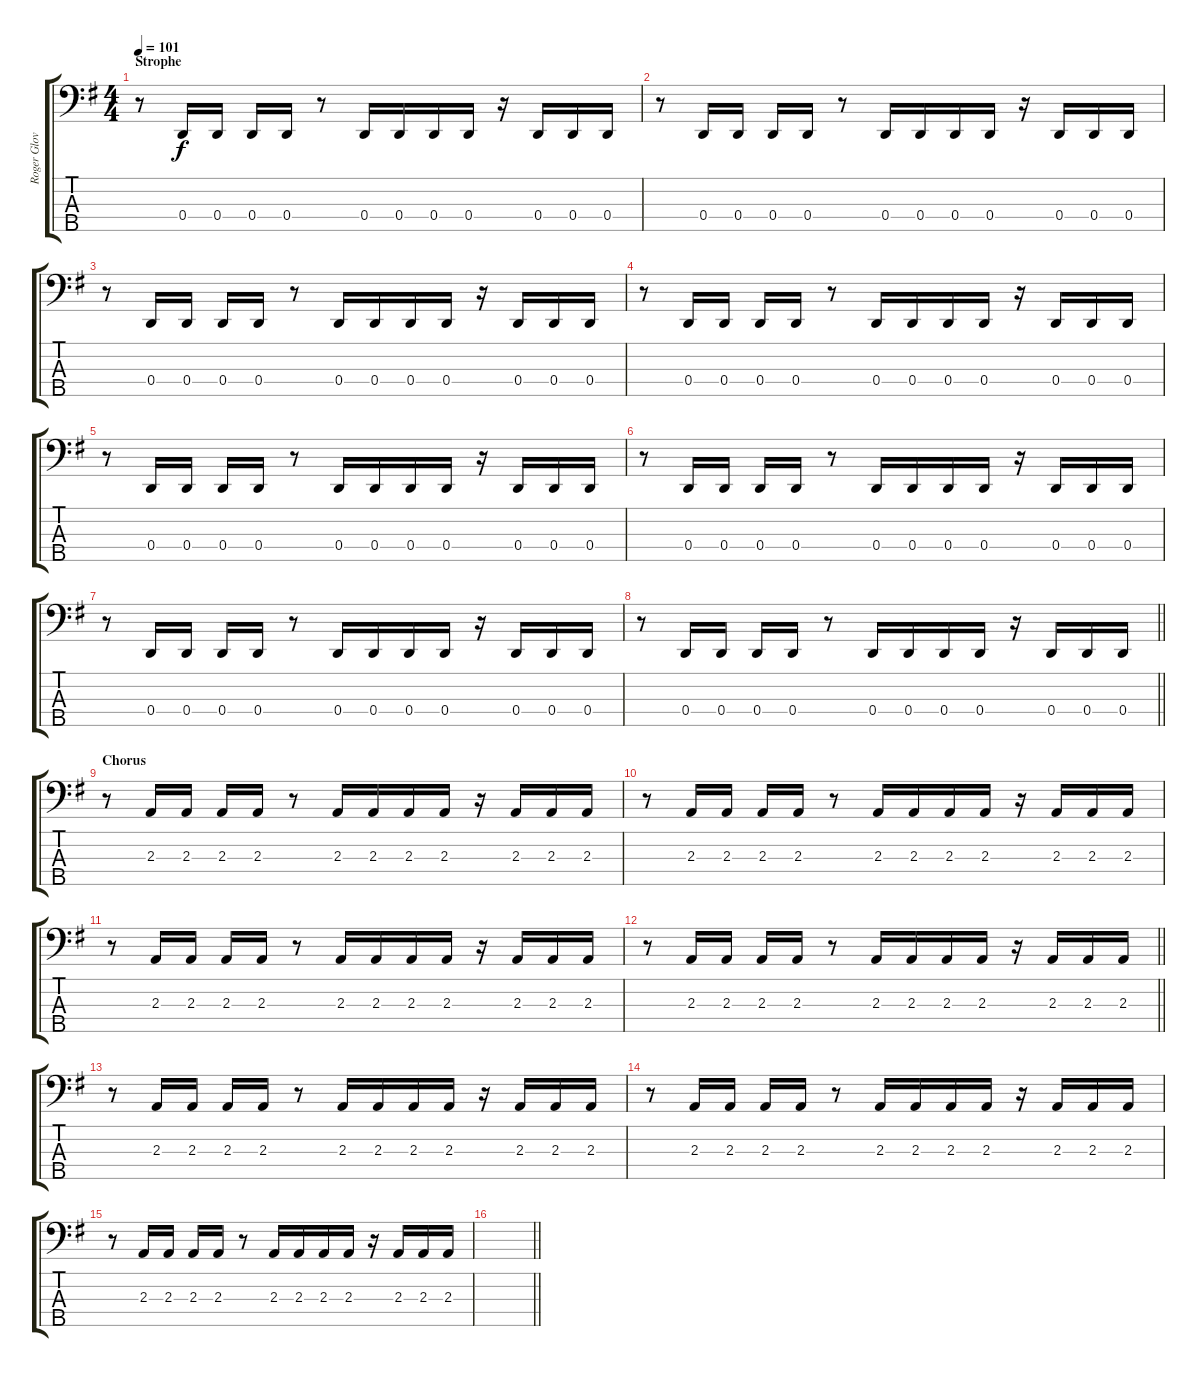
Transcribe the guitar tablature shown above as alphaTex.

\track ("Roger Glover" "Roger Glov") {instrument electricbassfinger}
\staff {score tabs}
\tuning (F2 C2 G1 D1 A0) {hide}
\ts (4 4)
\section ("" "Strophe")
\tempo 101
\clef f4
\ks g
r.8{dy f} 0.4.16 0.4.16 0.4.16 0.4.16 r.8 0.4.16 0.4.16 0.4.16 0.4.16 r.16 0.4.16 0.4.16 0.4.16 |
r.8 0.4.16 0.4.16 0.4.16 0.4.16 r.8 0.4.16 0.4.16 0.4.16 0.4.16 r.16 0.4.16 0.4.16 0.4.16 |
r.8 0.4.16 0.4.16 0.4.16 0.4.16 r.8 0.4.16 0.4.16 0.4.16 0.4.16 r.16 0.4.16 0.4.16 0.4.16 |
r.8 0.4.16 0.4.16 0.4.16 0.4.16 r.8 0.4.16 0.4.16 0.4.16 0.4.16 r.16 0.4.16 0.4.16 0.4.16 |
r.8 0.4.16 0.4.16 0.4.16 0.4.16 r.8 0.4.16 0.4.16 0.4.16 0.4.16 r.16 0.4.16 0.4.16 0.4.16 |
r.8 0.4.16 0.4.16 0.4.16 0.4.16 r.8 0.4.16 0.4.16 0.4.16 0.4.16 r.16 0.4.16 0.4.16 0.4.16 |
r.8 0.4.16 0.4.16 0.4.16 0.4.16 r.8 0.4.16 0.4.16 0.4.16 0.4.16 r.16 0.4.16 0.4.16 0.4.16 |
\barLineRight lightlight
r.8 0.4.16 0.4.16 0.4.16 0.4.16 r.8 0.4.16 0.4.16 0.4.16 0.4.16 r.16 0.4.16 0.4.16 0.4.16 |
\section ("" "Chorus")
r.8 2.3.16 2.3.16 2.3.16 2.3.16 r.8 2.3.16 2.3.16 2.3.16 2.3.16 r.16 2.3.16 2.3.16 2.3.16 |
r.8 2.3.16 2.3.16 2.3.16 2.3.16 r.8 2.3.16 2.3.16 2.3.16 2.3.16 r.16 2.3.16 2.3.16 2.3.16 |
r.8 2.3.16 2.3.16 2.3.16 2.3.16 r.8 2.3.16 2.3.16 2.3.16 2.3.16 r.16 2.3.16 2.3.16 2.3.16 |
\barLineRight lightlight
r.8 2.3.16 2.3.16 2.3.16 2.3.16 r.8 2.3.16 2.3.16 2.3.16 2.3.16 r.16 2.3.16 2.3.16 2.3.16 |
r.8 2.3.16 2.3.16 2.3.16 2.3.16 r.8 2.3.16 2.3.16 2.3.16 2.3.16 r.16 2.3.16 2.3.16 2.3.16 |
r.8 2.3.16 2.3.16 2.3.16 2.3.16 r.8 2.3.16 2.3.16 2.3.16 2.3.16 r.16 2.3.16 2.3.16 2.3.16 |
r.8 2.3.16 2.3.16 2.3.16 2.3.16 r.8 2.3.16 2.3.16 2.3.16 2.3.16 r.16 2.3.16 2.3.16 2.3.16 |
\barLineRight lightlight
